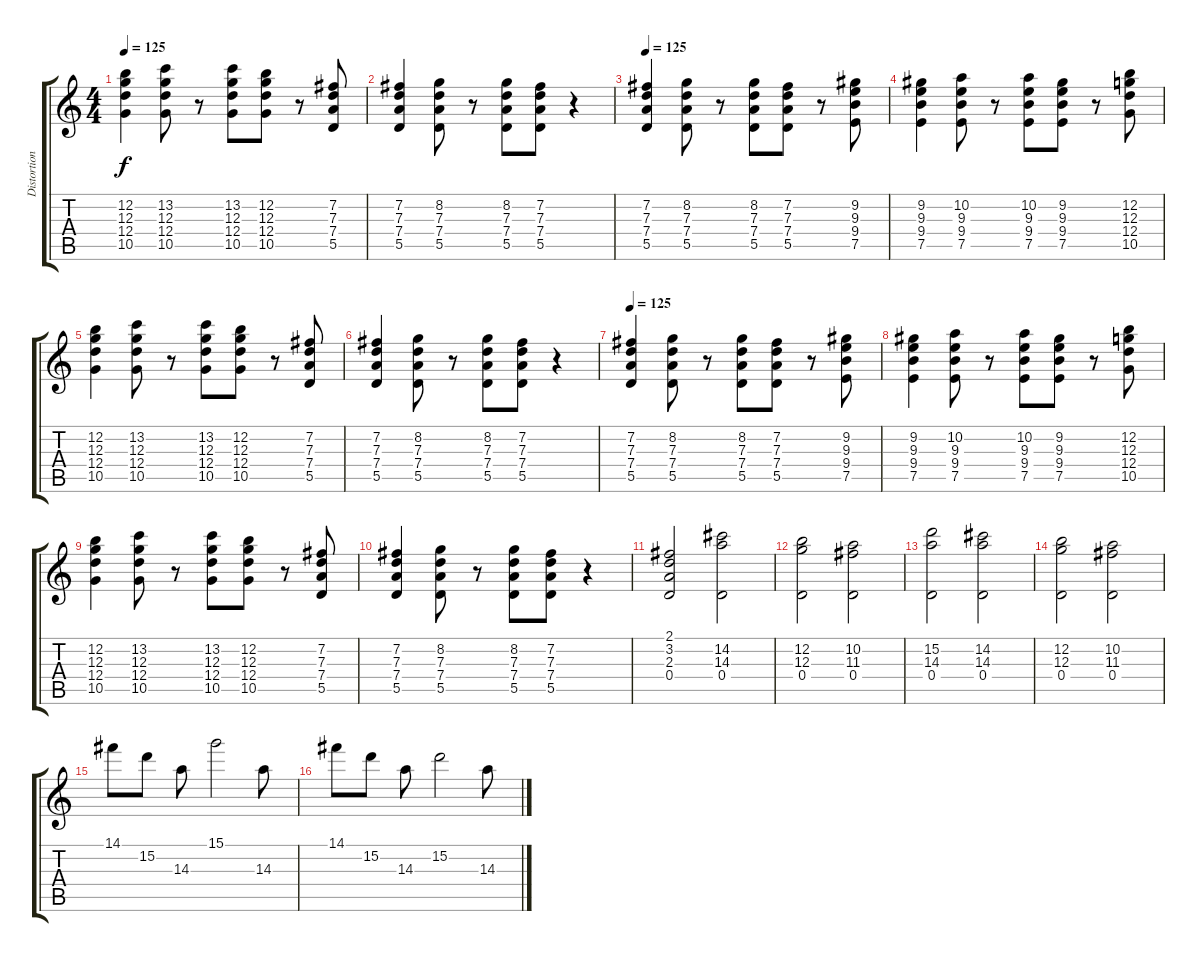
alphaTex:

\track ("Distortion" "Distortion") {instrument distortionguitar}
\staff {score tabs}
\tuning (E4 B3 G3 D3 A2 E2) {hide}
\ts (4 4)
\tempo 125
\clef g2
\ks c
(12.2 12.3 12.4 10.5).4{dy f} (13.2 12.3 12.4 10.5).8 r.8 (13.2 12.3 12.4 10.5).8 (12.2 12.3 12.4 10.5).8 r.8 (7.2 7.3 7.4 5.5).8 |
(7.2 7.3 7.4 5.5).4 (8.2 7.3 7.4 5.5).8 r.8 (8.2 7.3 7.4 5.5).8 (7.2 7.3 7.4 5.5).8 r.4 |
\tempo 125
(7.2 7.3 7.4 5.5).4 (8.2 7.3 7.4 5.5).8 r.8 (8.2 7.3 7.4 5.5).8 (7.2 7.3 7.4 5.5).8 r.8 (9.2 9.3 9.4 7.5).8 |
(9.2 9.3 9.4 7.5).4 (10.2 9.3 9.4 7.5).8 r.8 (10.2 9.3 9.4 7.5).8 (9.2 9.3 9.4 7.5).8 r.8 (12.2 12.3 12.4 10.5).8 |
(12.2 12.3 12.4 10.5).4 (13.2 12.3 12.4 10.5).8 r.8 (13.2 12.3 12.4 10.5).8 (12.2 12.3 12.4 10.5).8 r.8 (7.2 7.3 7.4 5.5).8 |
(7.2 7.3 7.4 5.5).4 (8.2 7.3 7.4 5.5).8 r.8 (8.2 7.3 7.4 5.5).8 (7.2 7.3 7.4 5.5).8 r.4 |
\tempo 125
(7.2 7.3 7.4 5.5).4 (8.2 7.3 7.4 5.5).8 r.8 (8.2 7.3 7.4 5.5).8 (7.2 7.3 7.4 5.5).8 r.8 (9.2 9.3 9.4 7.5).8 |
(9.2 9.3 9.4 7.5).4 (10.2 9.3 9.4 7.5).8 r.8 (10.2 9.3 9.4 7.5).8 (9.2 9.3 9.4 7.5).8 r.8 (12.2 12.3 12.4 10.5).8 |
(12.2 12.3 12.4 10.5).4 (13.2 12.3 12.4 10.5).8 r.8 (13.2 12.3 12.4 10.5).8 (12.2 12.3 12.4 10.5).8 r.8 (7.2 7.3 7.4 5.5).8 |
(7.2 7.3 7.4 5.5).4 (8.2 7.3 7.4 5.5).8 r.8 (8.2 7.3 7.4 5.5).8 (7.2 7.3 7.4 5.5).8 r.4 |
(2.1 3.2 2.3 0.4).2 (14.2 14.3 0.4).2 |
(12.2 12.3 0.4).2 (10.2 11.3 0.4).2 |
(15.2 14.3 0.4).2 (14.2 14.3 0.4).2 |
(12.2 12.3 0.4).2 (10.2 11.3 0.4).2 |
14.1.8 15.2.8 14.3.8 15.1.2 14.3.8 |
14.1.8 15.2.8 14.3.8 15.2.2 14.3.8
